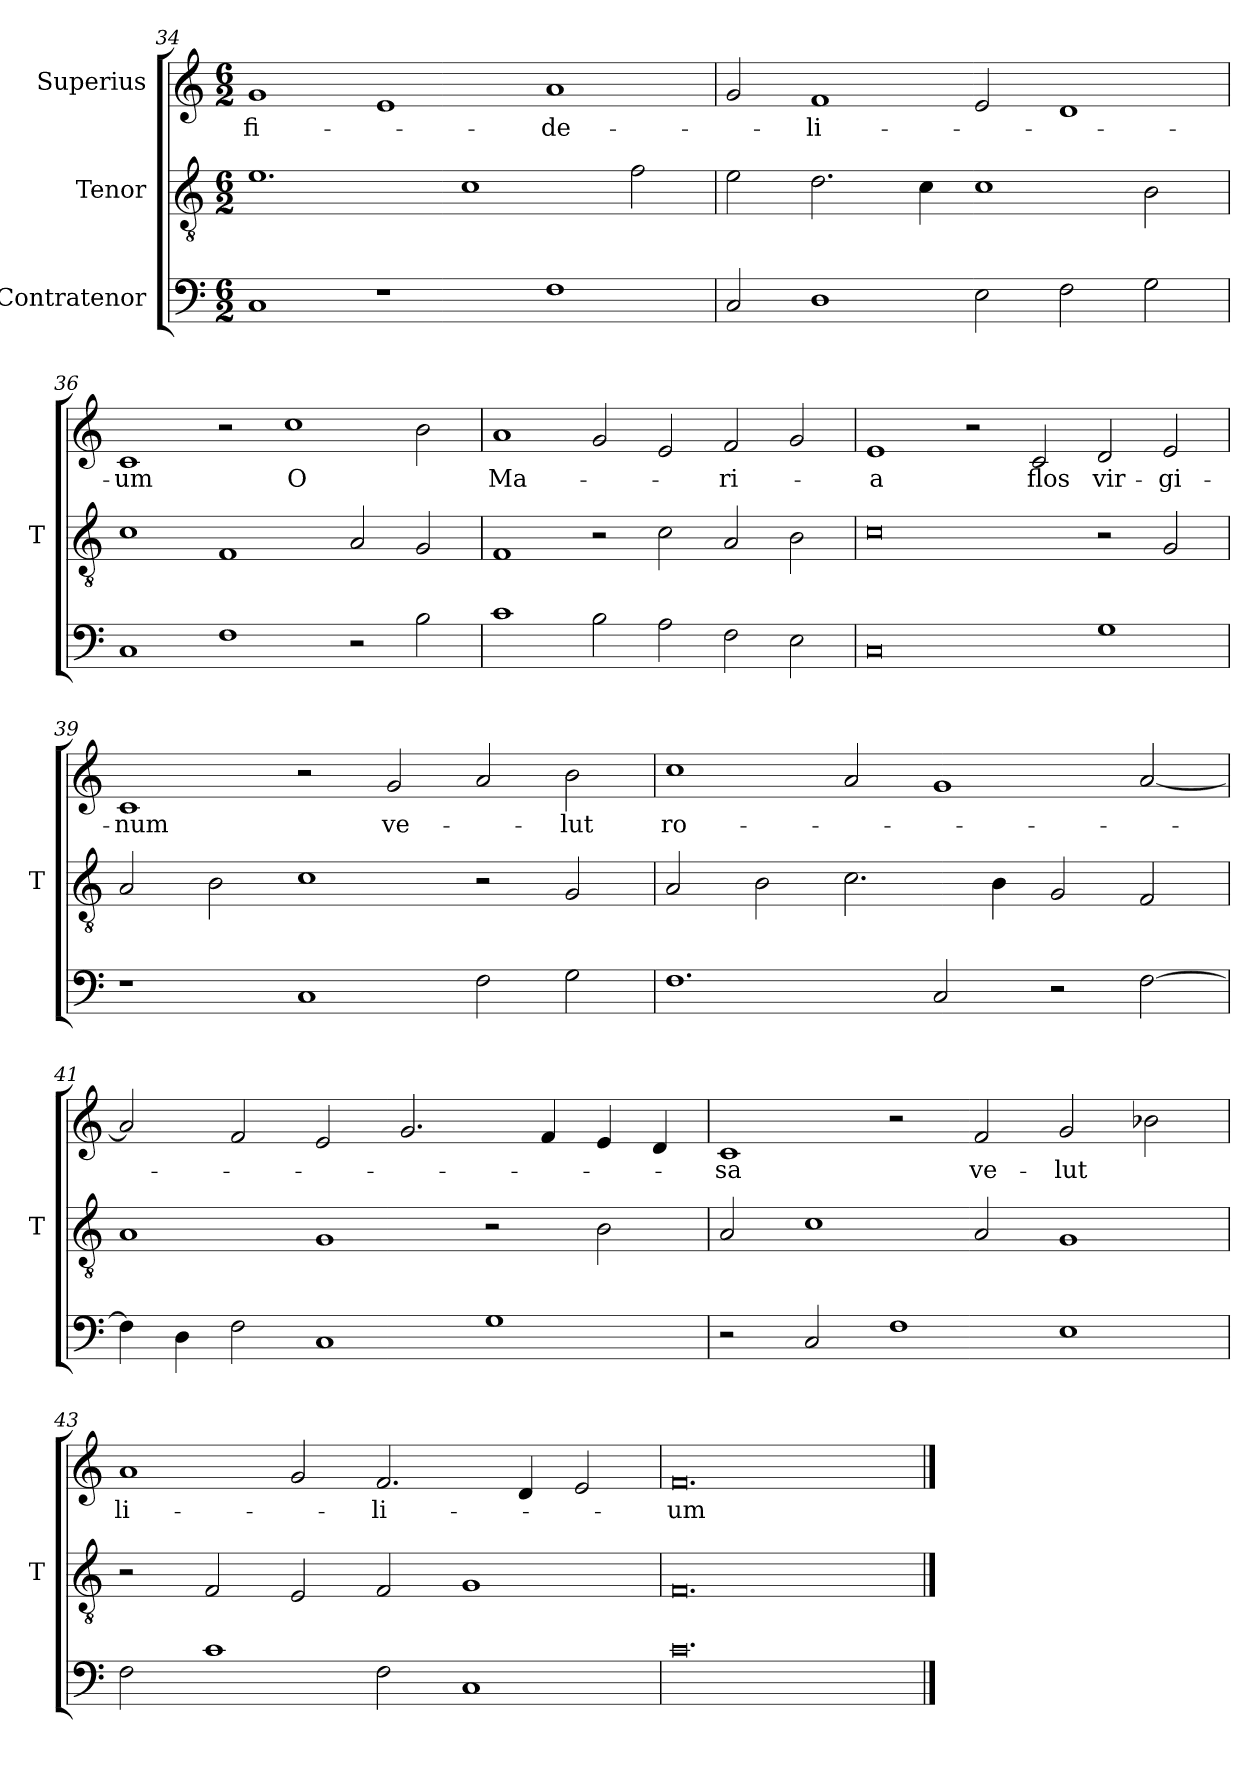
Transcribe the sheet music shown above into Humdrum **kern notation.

**kern	**kern	**kern	**text
*part3	*part2	*part1	*part1
*staff3	*staff2	*staff1	*staff1
*I"Contratenor	*I"Tenor	*I"Superius	*
*	*I'T	*	*
*clefF4	*clefGv2	*clefG2	*
*M6/2	*M6/2	*M6/2	*
=34	=34	=34	=34
1C	1.e	1g	fi-
1r	.	1e	.
.	1c	.	.
1F	.	1a	-de-
.	2f	.	.
=35	=35	=35	=35
2C	2e	2g	.
1D	2.d	1f	-li-
.	4c	.	.
2E	1c	2e	.
2F	.	1d	.
2G	2B	.	.
=36	=36	=36	=36
1C	1c	1c	-um
1F	1F	2r	.
.	.	1cc	-O
2r	2A	.	.
2B	2G	2b	.
=37	=37	=37	=37
1c	1F	1a	Ma-
2B	2r	2g	.
2A	2c	2e	.
2F	2A	2f	-ri-
2E	2B	2g	.
=38	=38	=38	=38
0C	0c	1e	-a
.	.	2r	.
.	.	2c	-flos
1G	2r	2d	vir-
.	2G	2e	-gi-
=39	=39	=39	=39
1r	2A	1c	-num
.	2B	.	.
1C	1c	2r	.
.	.	2g	ve-
2F	2r	2a	.
2G	2G	2b	-lut
=40	=40	=40	=40
1.F	2A	1cc	ro-
.	2B	.	.
.	2.c	2a	.
2C	.	1g	.
.	4B	.	.
2r	2G	.	.
[2F	2F	[2a	.
=41	=41	=41	=41
4F]	1A	2a]	.
4D	.	.	.
2F	.	2f	.
1C	1G	2e	.
.	.	2.g	.
1G	2r	.	.
.	.	4f	.
.	2B	4e	.
.	.	4d	.
=42	=42	=42	=42
2r	2A	1c	-sa
2C	1c	.	.
1F	.	2r	.
.	2A	2f	ve-
1E	1G	2g	-lut
.	.	2b-X	.
=43	=43	=43	=43
2F	2r	1a	li-
1c	2F	.	.
.	2E	2g	.
2F	2F	2.f	-li-
1C	1G	.	.
.	.	4d	.
.	.	2e	.
=44	=44	=44	=44
0.c	0.F	0.f	-um
==	==	==	==
*-	*-	*-	*-
